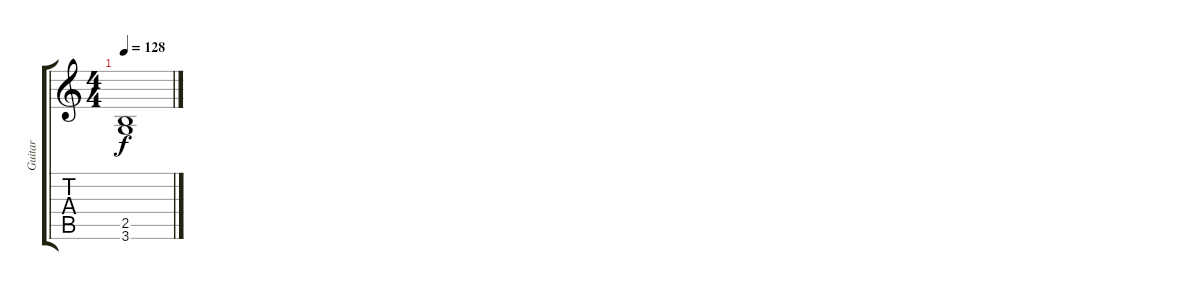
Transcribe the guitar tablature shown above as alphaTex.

\track ("Guitar" "Guitar") {instrument distortionguitar}
\staff {score tabs}
\tuning (E4 B3 G3 D3 A2 E2) {hide}
\ts (4 4)
\tempo 128
\clef g2
\ks c
(2.5{t} 3.6{t}).1{dy f}
